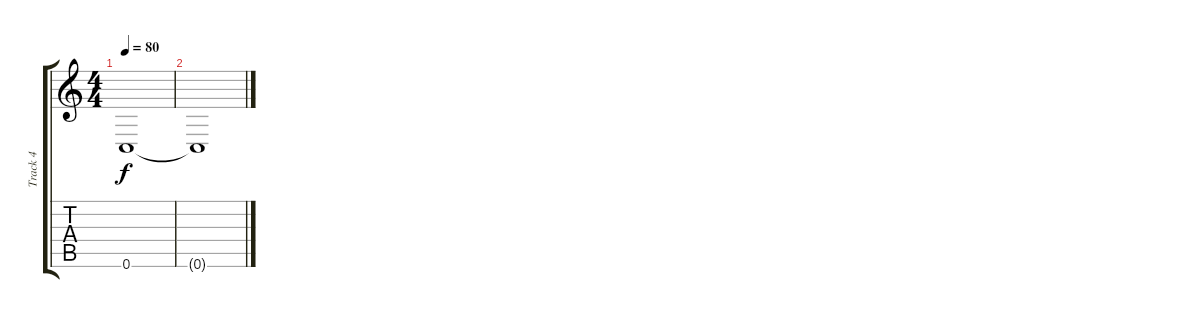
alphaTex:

\track ("Track 4" "Track 4") {instrument electricguitarclean}
\staff {score tabs}
\tuning (D4 A3 F3 C3 G2 C2) {hide}
\ts (4 4)
\tempo 80
\clef g2
\ks c
0.6.1{dy f} |
0.6{t}.1
